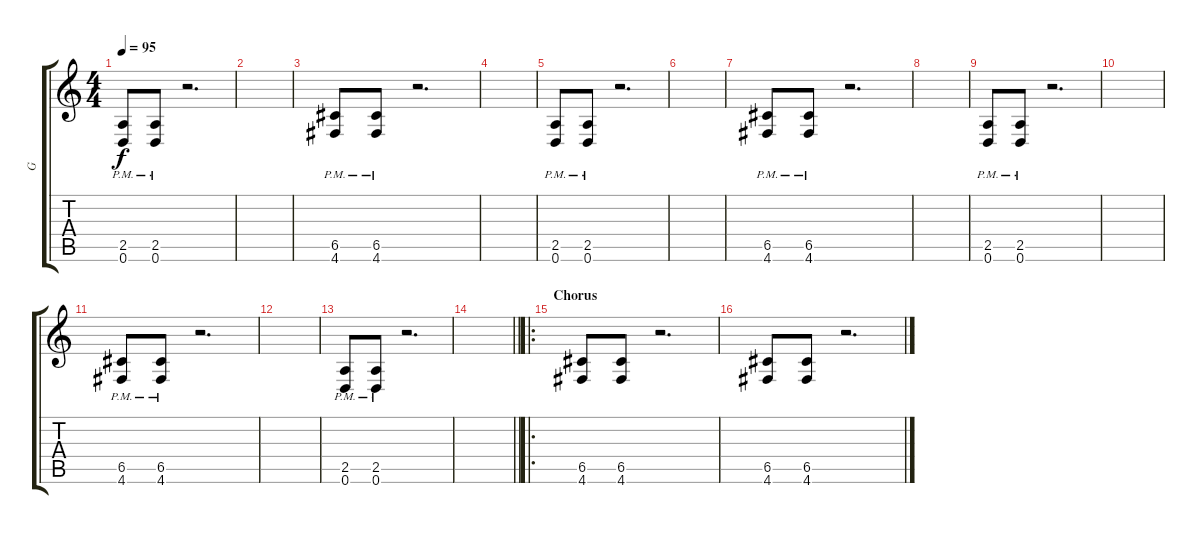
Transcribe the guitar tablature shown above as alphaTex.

\track ("G" "G") {instrument distortionguitar}
\staff {score tabs}
\tuning (D4 A3 F3 C3 G2 D2) {hide}
\ts (4 4)
\tempo 95
\clef g2
\ks c
(2.5{pm} 0.6{pm}).8{dy f} (2.5{pm} 0.6{pm}).8 r.2{d} |
|
(6.5{pm} 4.6{pm}).8 (6.5{pm} 4.6{pm}).8 r.2{d} |
|
(2.5{pm} 0.6{pm}).8 (2.5{pm} 0.6{pm}).8 r.2{d} |
|
(6.5{pm} 4.6{pm}).8 (6.5{pm} 4.6{pm}).8 r.2{d} |
|
(2.5{pm} 0.6{pm}).8 (2.5{pm} 0.6{pm}).8 r.2{d} |
|
(6.5{pm} 4.6{pm}).8 (6.5{pm} 4.6{pm}).8 r.2{d} |
|
(2.5{pm} 0.6{pm}).8 (2.5{pm} 0.6{pm}).8 r.2{d} |
\barLineRight lightlight
|
\ro
\section ("" "Chorus")
(6.5 4.6).8 (6.5 4.6).8 r.2{d} |
(6.5 4.6).8 (6.5 4.6).8 r.2{d}
